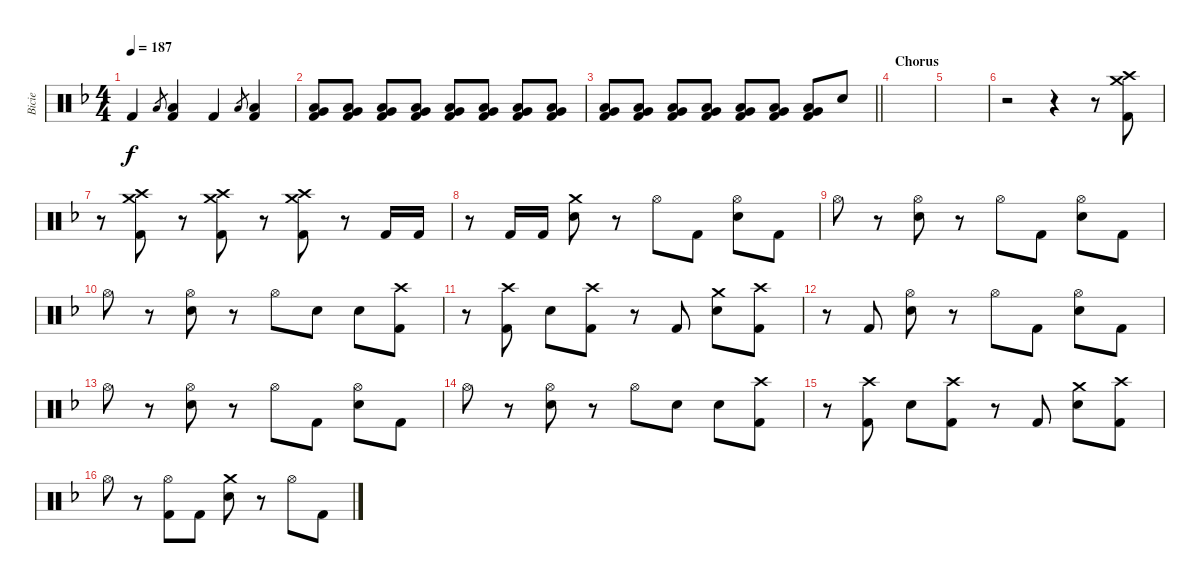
\track ("Bicie" "Bicie") {instrument percussion}
\staff {score}
\articulation defaults
\ts (4 4)
\tempo 187
\clef neutral
\ks dminor "Kick (hit) 2".4{dy f} "Low Tom (hit)".8{gr}
("Low Tom (hit)" "Kick (hit) 2").4 "Kick (hit) 2".4 "Low Tom (hit)".8{gr} ("Low Tom (hit)" "Kick (hit) 2").4 |
("Low Tom (hit)" "Very Low Tom (hit)" "Kick (hit) 2").8 ("Low Tom (hit)" "Very Low Tom (hit)" "Kick (hit) 2").8 ("Low Tom (hit)" "Very Low Tom (hit)" "Kick (hit) 2").8 ("Low Tom (hit)" "Very Low Tom (hit)" "Kick (hit) 2").8 ("Low Tom (hit)" "Very Low Tom (hit)" "Kick (hit) 2").8 ("Low Tom (hit)" "Very Low Tom (hit)" "Kick (hit) 2").8 ("Low Tom (hit)" "Very Low Tom (hit)" "Kick (hit) 2").8 ("Low Tom (hit)" "Very Low Tom (hit)" "Kick (hit) 2").8 |
\barLineRight lightlight
("Low Tom (hit)" "Very Low Tom (hit)" "Kick (hit) 2").8 ("Low Tom (hit)" "Very Low Tom (hit)" "Kick (hit) 2").8 ("Low Tom (hit)" "Very Low Tom (hit)" "Kick (hit) 2").8 ("Low Tom (hit)" "Very Low Tom (hit)" "Kick (hit) 2").8 ("Low Tom (hit)" "Very Low Tom (hit)" "Kick (hit) 2").8 ("Low Tom (hit)" "Very Low Tom (hit)" "Kick (hit) 2").8 ("Low Tom (hit)" "Very Low Tom (hit)" "Kick (hit) 2").8 "Electric Snare (hit)".8 |
\section ("" "Chorus")
|
|
r.2 r.4 r.8 ("Crash medium (hit)" "Crash high (hit)" "Kick (hit) 2").8 |
r.8 ("Crash medium (hit)" "Crash high (hit)" "Kick (hit) 2").8 r.8 ("Crash medium (hit)" "Crash high (hit)" "Kick (hit) 2").8 r.8 ("Crash medium (hit)" "Crash high (hit)" "Kick (hit) 2").8 r.8 "Kick (hit) 2".16 "Kick (hit) 2".16 |
r.8 "Kick (hit) 2".16 "Kick (hit) 2".16 ("Crash medium (hit)" "Electric Snare (hit)").8 r.8 "Hi-Hat (open)".8 "Kick (hit) 2".8 ("Hi-Hat (open)" "Electric Snare (hit)").8 "Kick (hit) 2".8 |
"Hi-Hat (open)".8 r.8 ("Hi-Hat (open)" "Electric Snare (hit)").8 r.8 "Hi-Hat (open)".8 "Kick (hit) 2".8 ("Hi-Hat (open)" "Electric Snare (hit)").8 "Kick (hit) 2".8 |
"Hi-Hat (open)".8 r.8 ("Hi-Hat (open)" "Electric Snare (hit)").8 r.8 "Hi-Hat (open)".8 "Electric Snare (hit)".8 "Electric Snare (hit)".8 ("Crash high (hit)" "Kick (hit) 2").8 |
r.8 ("Crash high (hit)" "Kick (hit) 2").8 "Electric Snare (hit)".8 ("Crash high (hit)" "Kick (hit) 2").8 r.8 "Kick (hit) 2".8 ("Crash medium (hit)" "Electric Snare (hit)").8 ("Crash high (hit)" "Kick (hit) 2").8 |
r.8 "Kick (hit) 2".8 ("Hi-Hat (open)" "Electric Snare (hit)").8 r.8 "Hi-Hat (open)".8 "Kick (hit) 2".8 ("Hi-Hat (open)" "Electric Snare (hit)").8 "Kick (hit) 2".8 |
"Hi-Hat (open)".8 r.8 ("Hi-Hat (open)" "Electric Snare (hit)").8 r.8 "Hi-Hat (open)".8 "Kick (hit) 2".8 ("Hi-Hat (open)" "Electric Snare (hit)").8 "Kick (hit) 2".8 |
"Hi-Hat (open)".8 r.8 ("Hi-Hat (open)" "Electric Snare (hit)").8 r.8 "Hi-Hat (open)".8 "Electric Snare (hit)".8 "Electric Snare (hit)".8 ("Crash high (hit)" "Kick (hit) 2").8 |
r.8 ("Crash high (hit)" "Kick (hit) 2").8 "Electric Snare (hit)".8 ("Crash high (hit)" "Kick (hit) 2").8 r.8 "Kick (hit) 2".8 ("Crash medium (hit)" "Electric Snare (hit)").8 ("Crash high (hit)" "Kick (hit) 2").8 |
"Hi-Hat (open)".8 r.8 ("Hi-Hat (open)" "Kick (hit) 2").8 "Kick (hit) 2".8 ("Crash medium (hit)" "Electric Snare (hit)").8 r.8 "Hi-Hat (open)".8 "Kick (hit) 2".8
